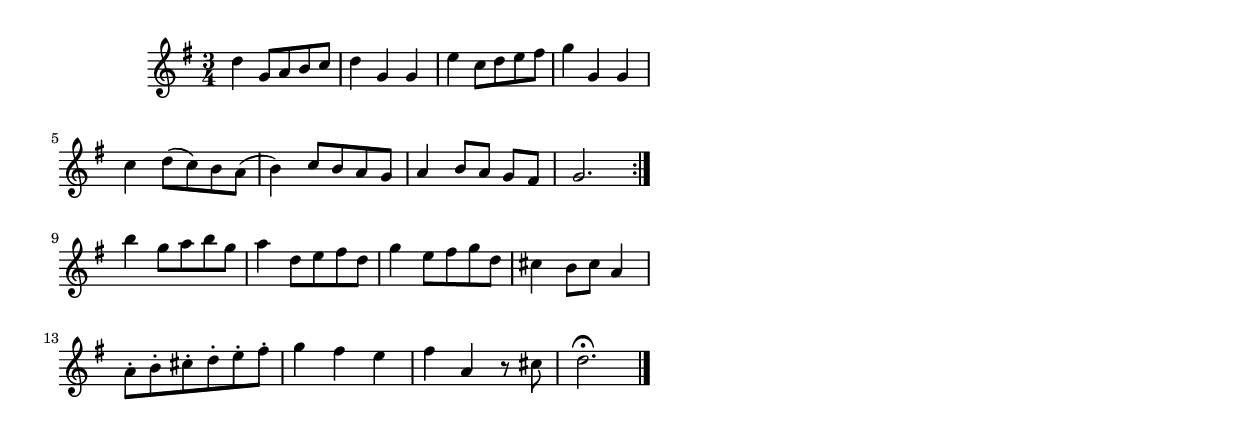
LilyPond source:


% lines preceded by a percent are comments.
\include "paper16.ly"
\score {
    \notes			
    \relative c''
        \sequential {		
	    \key g \major;
	    \time 3/4;		

	\repeat "volta" 2 \sequential {
	    d4 g,8 a b c d4 g, g |
	    e'4 c8 d e fis g4 g, g |
	    c4 d8()c b a( )b4 c8 b a g |
	    a4 [b8 a] [g fis] g2.  |
	}

        b'4 g8 a b g
        a4 d,8 e fis d |
        g4 e8 fis g d cis4 b8 cis a4 |
        a8-. b-. cis-. d-. e-. fis-.
        g4 fis e |
        fis a,  r8 cis8
        d2.-\fermata
        \bar "|.";
    }
    \paper {
       linewidth = 10.0 \cm; % standard settings are too wide for a book
   }
}
